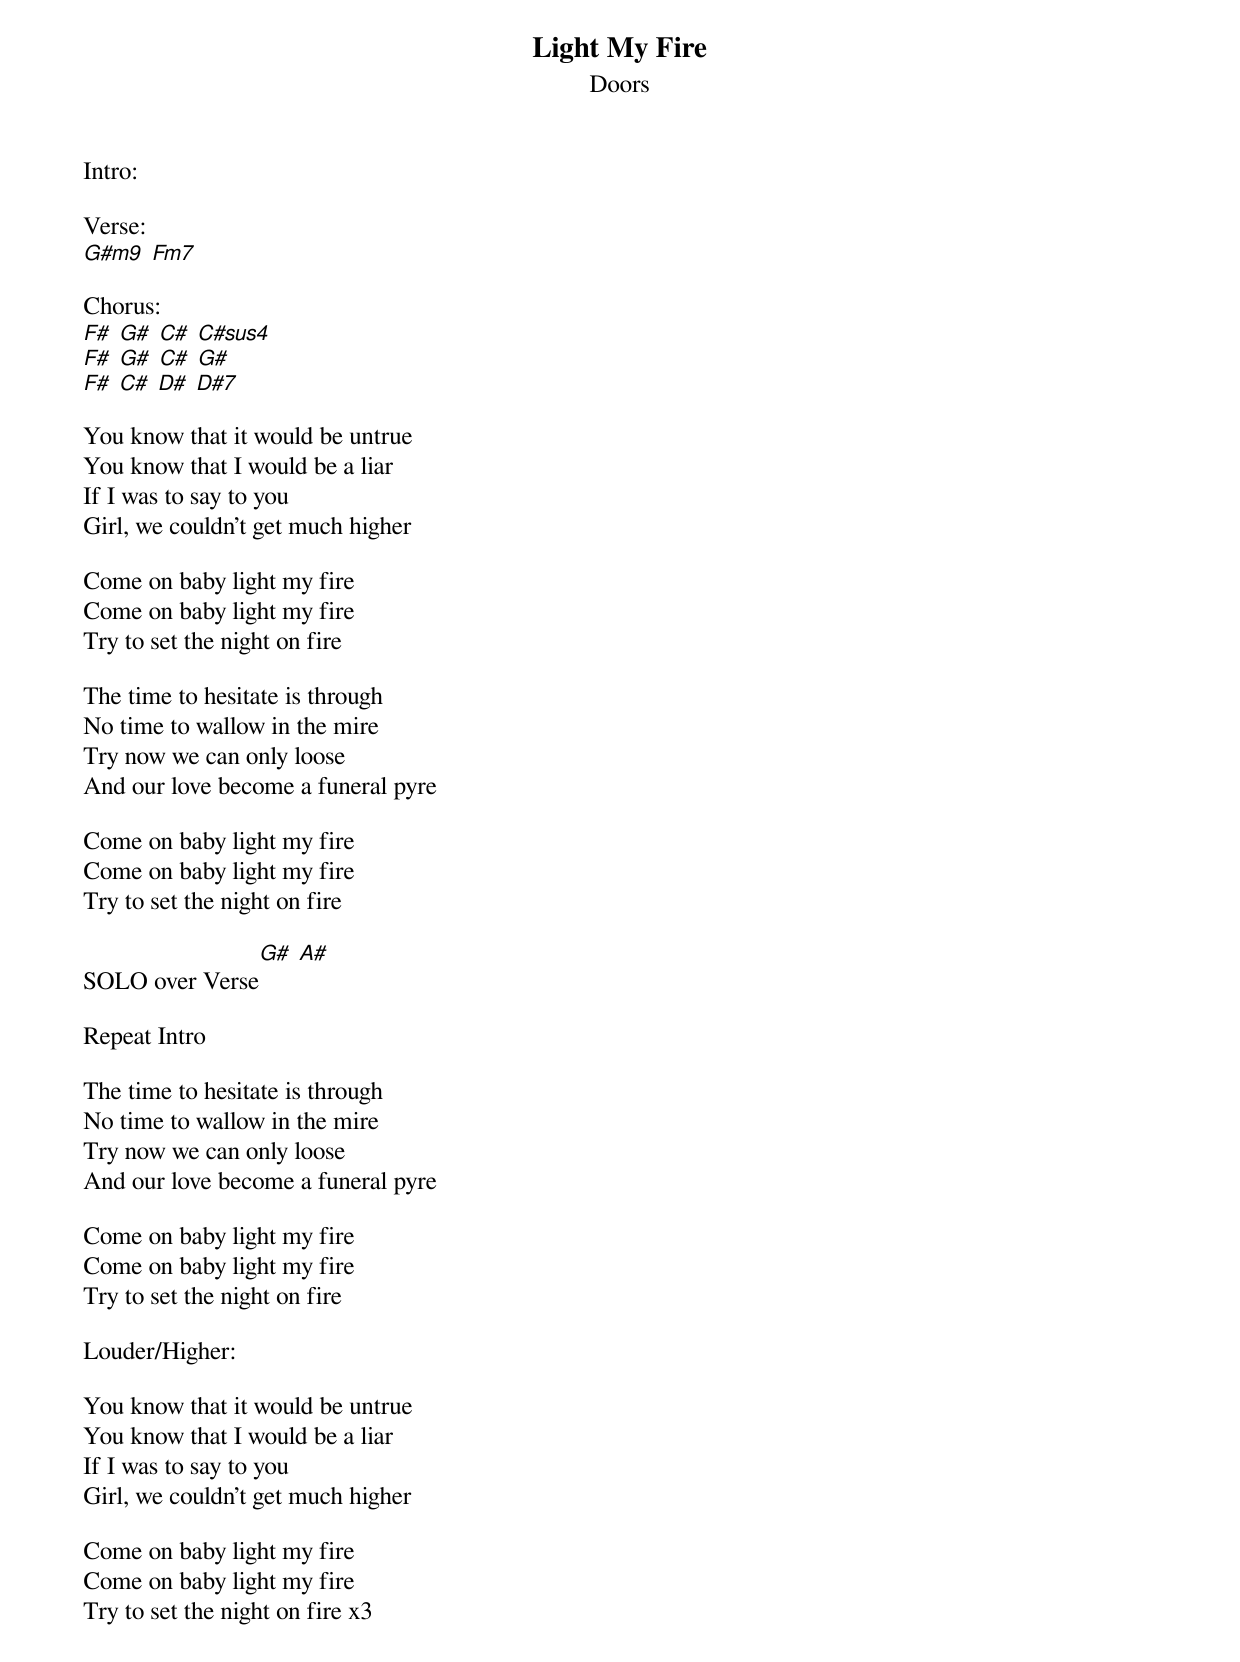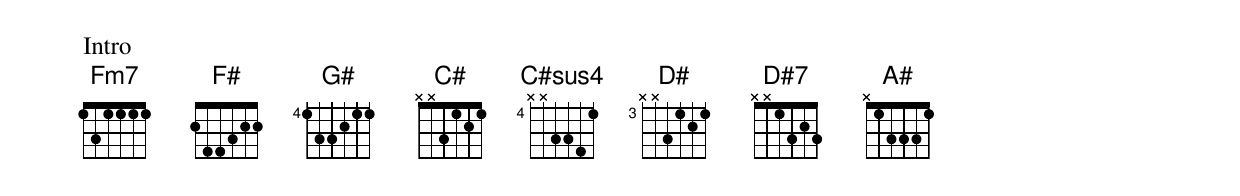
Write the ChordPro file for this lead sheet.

{t:Light My Fire}
{st:Doors}
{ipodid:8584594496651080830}

Intro:

Verse:
[G#m9] [Fm7]

Chorus:
[F#] [G#] [C#] [C#sus4]
[F#] [G#] [C#] [G#]
[F#] [C#] [D#] [D#7]

You know that it would be untrue
You know that I would be a liar
If I was to say to you
Girl, we couldn't get much higher

Come on baby light my fire
Come on baby light my fire
Try to set the night on fire

The time to hesitate is through
No time to wallow in the mire
Try now we can only loose
And our love become a funeral pyre

Come on baby light my fire
Come on baby light my fire
Try to set the night on fire

SOLO over Verse[G#] [A#]

Repeat Intro

The time to hesitate is through
No time to wallow in the mire
Try now we can only loose
And our love become a funeral pyre

Come on baby light my fire
Come on baby light my fire
Try to set the night on fire

Louder/Higher:

You know that it would be untrue
You know that I would be a liar
If I was to say to you
Girl, we couldn't get much higher

Come on baby light my fire
Come on baby light my fire
Try to set the night on fire x3

Intro
